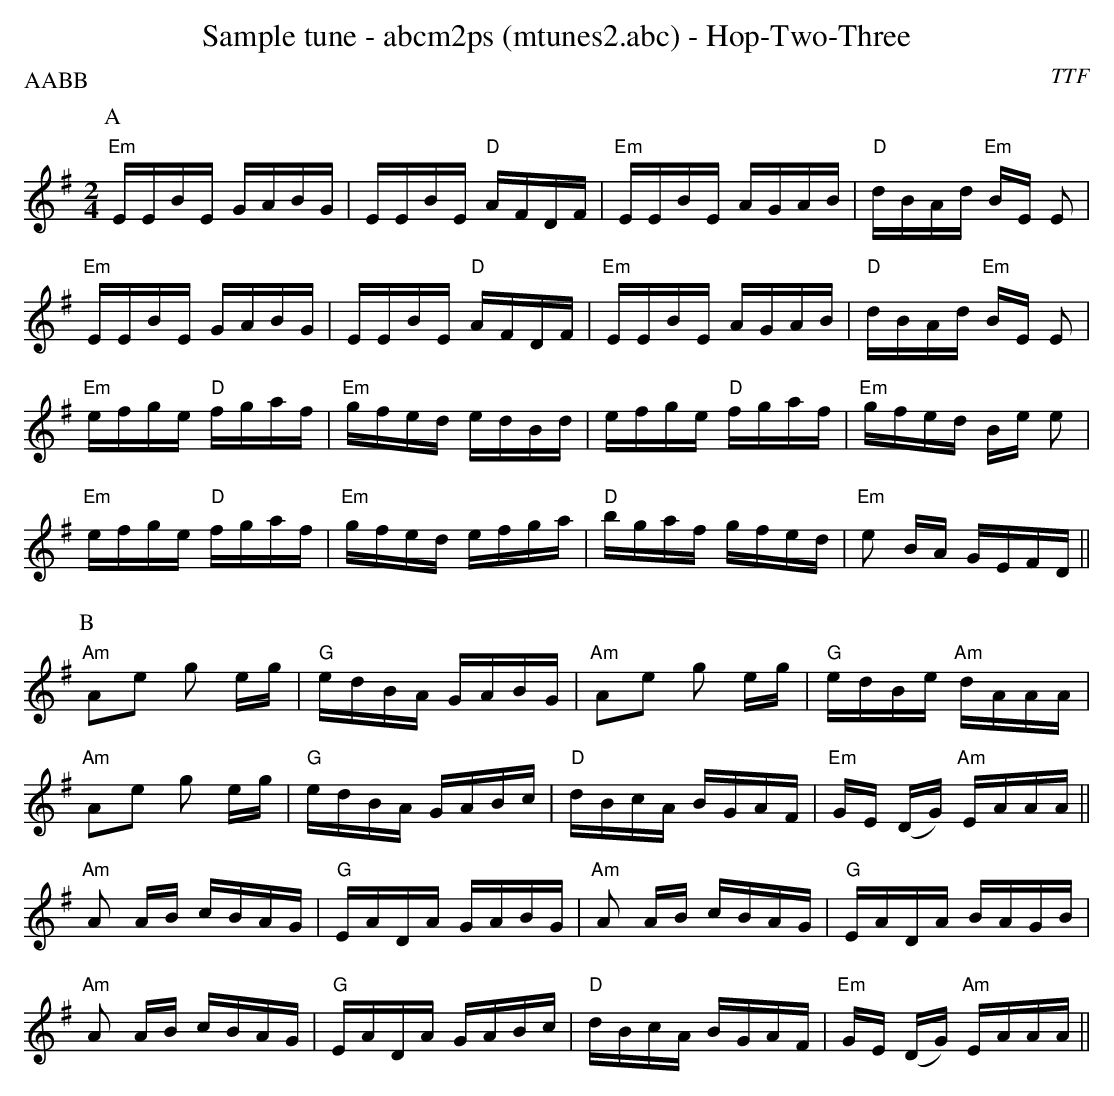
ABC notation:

X:1
T:Sample tune - abcm2ps (mtunes2.abc) - Hop-Two-Three
C: TTF
M: 2/4
P: AABB
K: Em
P: A
 "Em"EEBE GABG | EEBE "D"AFDF | "Em"EEBE AGAB | "D"dBAd "Em"BE E2 |
 "Em"EEBE GABG | EEBE "D"AFDF | "Em"EEBE AGAB | "D"dBAd "Em"BE E2 |
 "Em"efge "D"fgaf | "Em"gfed edBd | efge "D"fgaf | "Em"gfed Be e2 |
 "Em"efge "D"fgaf | "Em"gfed efga | "D"bgaf gfed | "Em"e2 BA GEFD ||
P: B
 "Am"A2e2 g2 eg | "G"edBA GABG | "Am"A2e2 g2 eg | "G"edBe "Am"dAAA |
 "Am"A2e2 g2 eg | "G"edBA GABc | "D"dBcA BGAF | "Em"GE (DG) "Am"EAAA ||
"Am"A2 AB cBAG | "G"EADA GABG | "Am"A2 AB cBAG | "G"EADA BAGB |
"Am"A2 AB cBAG | "G"EADA GABc | "D"dBcA BGAF | "Em"GE (DG) "Am"EAAA ||
